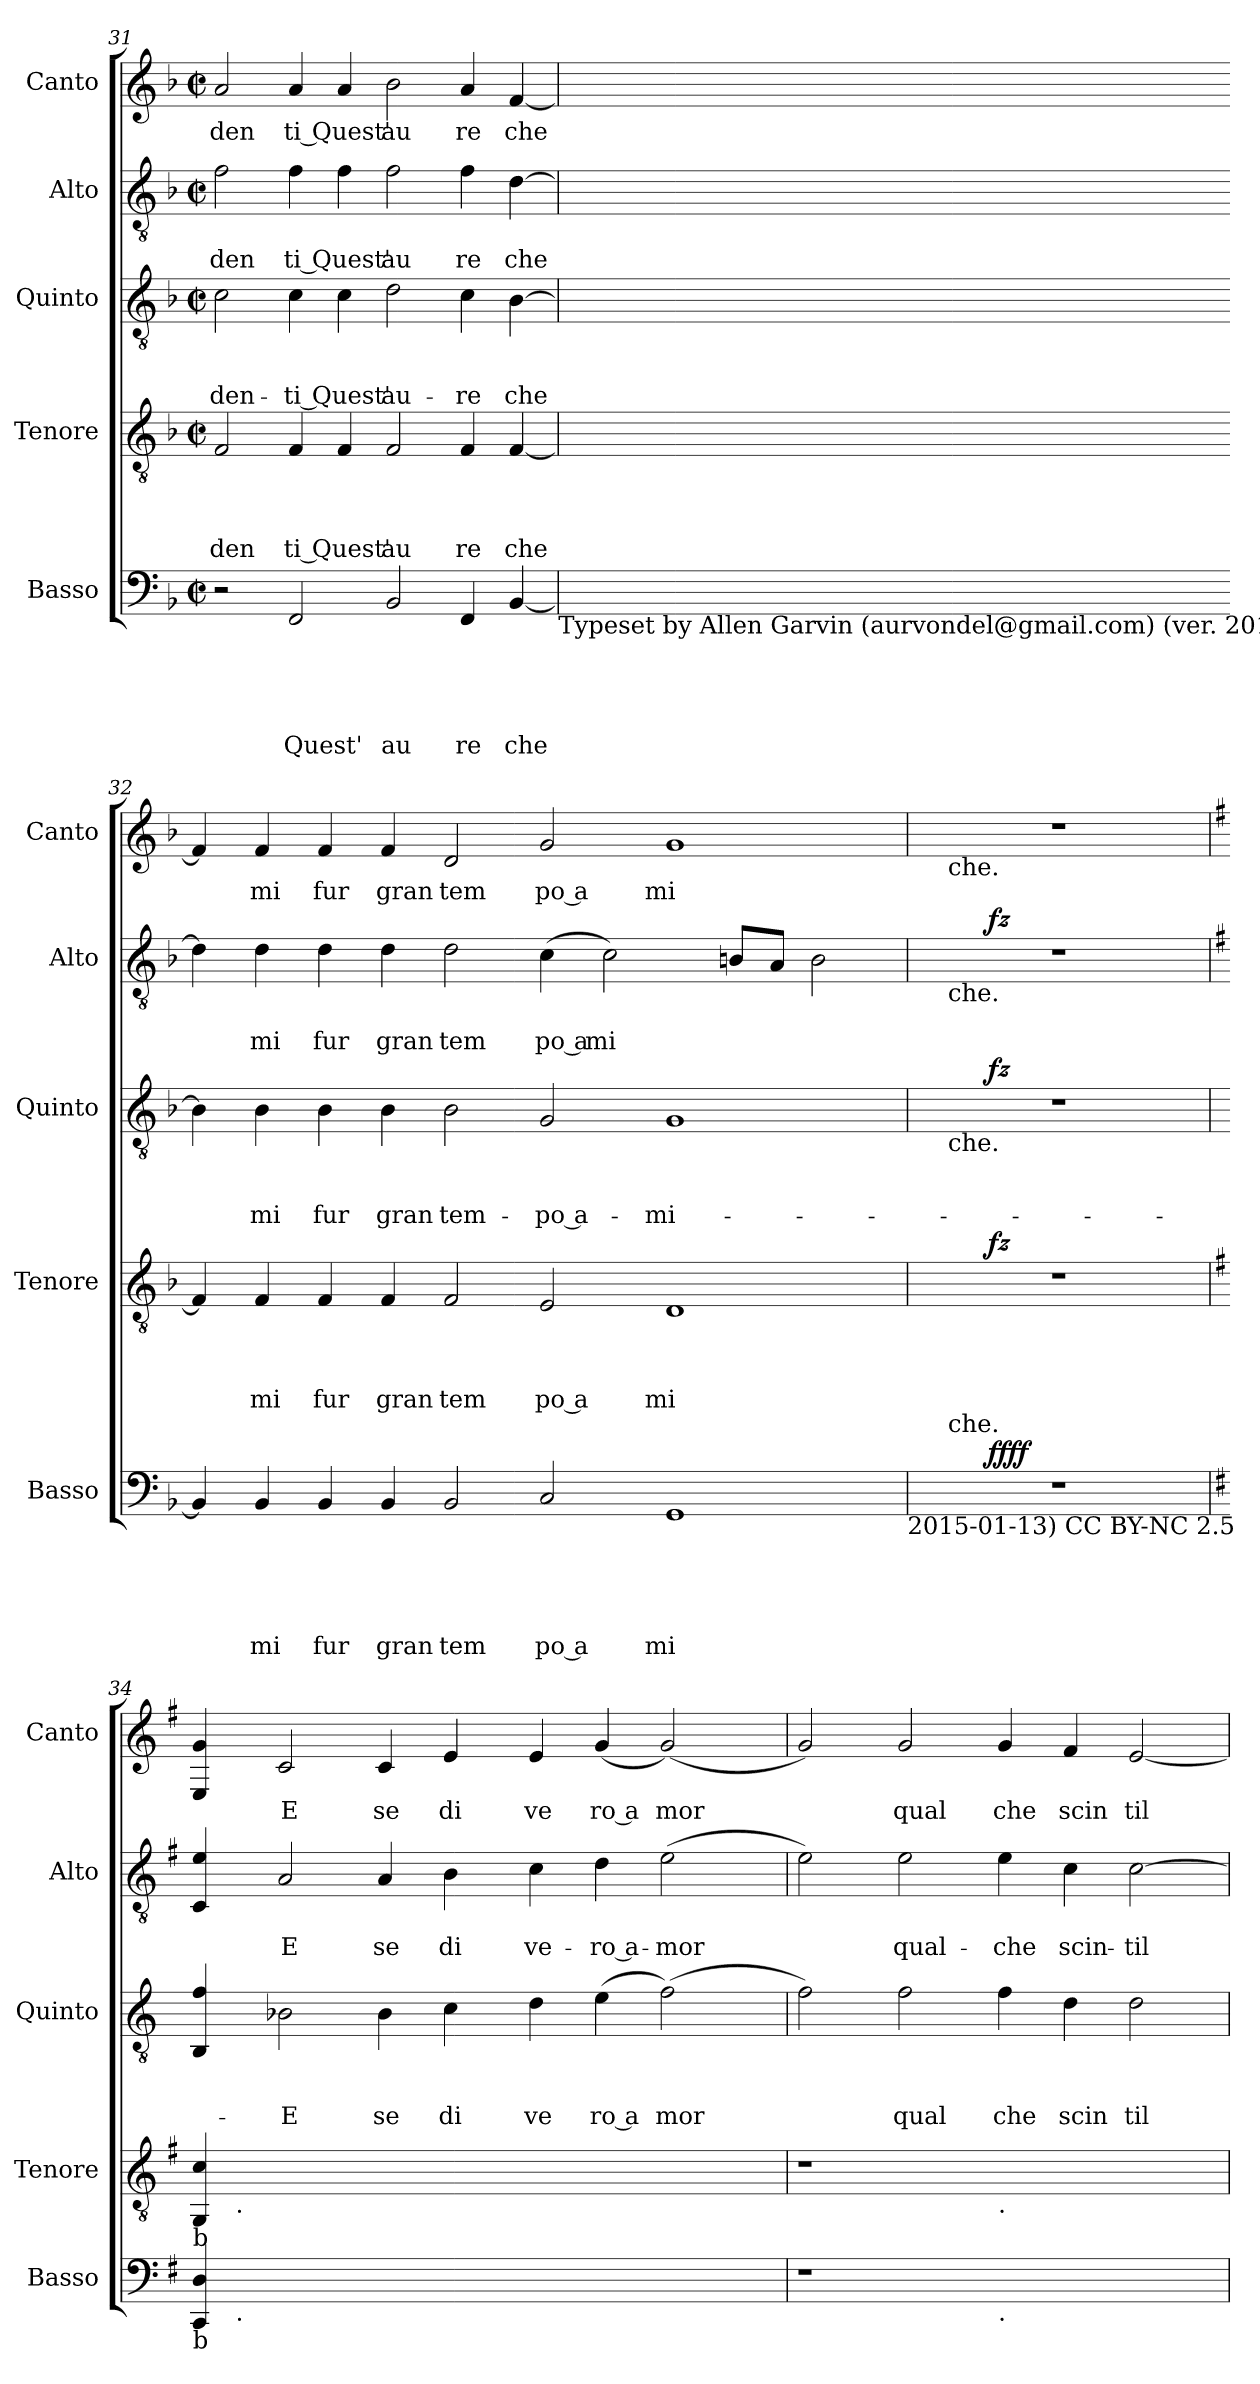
**kern	**text	**text	**text	**text	**text	**dynam	**kern	**text	**text	**text	**text	**dynam	**kern	**text	**text	**text	**dynam	**kern	**text	**text	**dynam	**kern	**text
*part5	*part5	*part5	*part5	*part5	*part5	*part5	*part4	*part4	*part4	*part4	*part4	*part4	*part3	*part3	*part3	*part3	*part3	*part2	*part2	*part2	*part2	*part1	*part1
*staff5	*staff5	*staff5	*staff5	*staff5	*staff5	*staff5	*staff4	*staff4	*staff4	*staff4	*staff4	*staff4	*staff3	*staff3	*staff3	*staff3	*staff3	*staff2	*staff2	*staff2	*staff2	*staff1	*staff1
*I"Basso	*	*	*	*	*	*	*I"Tenore	*	*	*	*	*	*I"Quinto	*	*	*	*	*I"Alto	*	*	*	*I"Canto	*
*I'Basso	*	*	*	*	*	*	*I'Tenore	*	*	*	*	*	*I'Quinto	*	*	*	*	*I'Alto	*	*	*	*I'Canto	*
*clefF4	*	*	*	*	*	*	*clefGv2	*	*	*	*	*	*clefGv2	*	*	*	*	*clefGv2	*	*	*	*clefG2	*
*ITrd-3c-5	*	*	*	*	*	*	*ITrd-3c-5	*	*	*	*	*	*	*	*	*	*	*ITrd-3c-5	*	*	*	*ITrd-3c-5	*
*k[b-e-]	*	*	*	*	*	*	*k[b-e-]	*	*	*	*	*	*k[b-]	*	*	*	*	*k[b-e-]	*	*	*	*k[b-e-]	*
*B-:	*	*	*	*	*	*	*B-:	*	*	*	*	*	*F:	*	*	*	*	*B-:	*	*	*	*B-:	*
*M2/2	*	*	*	*	*	*	*M2/2	*	*	*	*	*	*M2/2	*	*	*	*	*M2/2	*	*	*	*M2/2	*
*met(c|)	*	*	*	*	*	*	*met(c|)	*	*	*	*	*	*met(c|)	*	*	*	*	*met(c|)	*	*	*	*met(c|)	*
=31	=31	=31	=31	=31	=31	=31	=31	=31	=31	=31	=31	=31	=31	=31	=31	=31	=31	=31	=31	=31	=31	=31	=31
!	!	!	!	!	!	!	!	!	!	!	!LO:LY:b	!	!	!	!	!LO:LY:b	!	!	!	!LO:LY:b	!	!	!LO:LY:b
2r	.	.	.	.	.	.	2B-/	.	.	.	den	.	2c\	.	.	-den-	.	2b-\	.	den	.	2dd/	den
!	!	!	!	!	!LO:LY:b	!	!	!	!	!	!LO:LY:b	!	!	!	!	!LO:LY:b	!	!	!	!LO:LY:b	!	!	!LO:LY:b
2BB-/	.	.	.	.	Quest'	.	4B-/	.	.	.	ti Quest'	.	4c\	.	.	-ti Quest'	.	4b-\	.	ti Quest'	.	4dd/	ti Quest'
.	.	.	.	.	.	.	4B-/	.	.	.	.	.	4c\	.	.	.	.	4b-\	.	.	.	4dd/	.
!	!	!	!	!	!LO:LY:b	!	!	!	!	!	!LO:LY:b	!	!	!	!	!LO:LY:b	!	!	!	!LO:LY:b	!	!	!LO:LY:b
2E-/	.	.	.	.	au	.	2B-/	.	.	.	au	.	2d\	.	.	au-	.	2b-\	.	au	.	2ee-\	au
!	!	!	!	!	!LO:LY:b	!	!	!	!	!	!LO:LY:b	!	!	!	!	!LO:LY:b	!	!	!	!LO:LY:b	!	!	!LO:LY:b
4BB-/	.	.	.	.	re	.	4B-/	.	.	.	re	.	4c\	.	.	-re	.	4b-\	.	re	.	4dd/	re
!	!	!	!	!	!LO:LY:b	!	!	!	!	!	!LO:LY:b	!	!	!	!	!LO:LY:b	!	!	!	!LO:LY:b	!	!	!LO:LY:b
[<4E-/	.	.	.	.	che	.	[<4B-/	.	.	.	che	.	[>4B-\	.	.	che	.	[>4g\	.	che	.	[<4b-/	che
!LO:TX:b:t=Typeset by Allen Garvin (aurvondel@gmail.com) (ver. 2015-01-13)	!	!	!	!	!	!	!	!	!	!	!	!	!	!	!	!	!	!	!	!	!	!	!
=32	=32	=32	=32	=32	=32	=32	=32	=32	=32	=32	=32	=32	=32	=32	=32	=32	=32	=32	=32	=32	=32	=32	=32
4E-/]	.	.	.	.	.	.	4B-/]	.	.	.	.	.	4B-\]	.	.	.	.	4g\]	.	.	.	4b-</]	.
!	!	!	!	!	!LO:LY:b	!	!	!	!	!	!LO:LY:b	!	!	!	!	!LO:LY:b	!	!	!	!LO:LY:b	!	!	!LO:LY:b
4E-/	.	.	.	.	mi	.	4B-/	.	.	.	mi	.	4B-\	.	.	mi	.	4g\	.	mi	.	4b-/	mi
!	!	!	!	!	!LO:LY:b	!	!	!	!	!	!LO:LY:b	!	!	!	!	!LO:LY:b	!	!	!	!LO:LY:b	!	!	!LO:LY:b
4E-/	.	.	.	.	fur	.	4B-/	.	.	.	fur	.	4B-\	.	.	fur	.	4g\	.	fur	.	4b-/	fur
!	!	!	!	!	!LO:LY:b	!	!	!	!	!	!LO:LY:b	!	!	!	!	!LO:LY:b	!	!	!	!LO:LY:b	!	!	!LO:LY:b
4E-/	.	.	.	.	gran	.	4B-/	.	.	.	gran	.	4B-\	.	.	gran	.	4g\	.	gran	.	4b-/	gran
!	!	!	!	!	!LO:LY:b	!	!	!	!	!	!LO:LY:b	!	!	!	!	!LO:LY:b	!	!	!	!LO:LY:b	!	!	!LO:LY:b
2E-/	.	.	.	.	tem	.	2B-/	.	.	.	tem	.	2B-\	.	.	tem-	.	2g\	.	tem	.	2g/	tem
!	!	!	!	!	!LO:LY:b:rj	!	!	!	!	!	!LO:LY:b:rj	!	!	!	!	!LO:LY:b:rj	!	!	!	!LO:LY:b:rj	!	!	!LO:LY:b:rj
2F/	.	.	.	.	po a	.	2A/	.	.	.	po a	.	2G/	.	.	-po a-	.	(<4f\	.	po a	.	2cc/	po a
!	!	!	!	!	!	!	!	!	!	!	!	!	!	!	!	!	!	!	!	!LO:LY:b	!	!	!
.	.	.	.	.	.	.	.	.	.	.	.	.	.	.	.	.	.	2f\)	.	mi	.	.	.
!	!	!	!	!	!LO:LY:b	!	!	!	!	!	!LO:LY:b	!	!	!	!	!LO:LY:b	!	!	!	!	!	!	!LO:LY:b
1C	.	.	.	.	mi	.	1G	.	.	.	mi	.	1G	.	.	-mi-	.	.	.	.	.	1cc	mi
.	.	.	.	.	.	.	.	.	.	.	.	.	.	.	.	.	.	8en/L	.	.	.	.	.
.	.	.	.	.	.	.	.	.	.	.	.	.	.	.	.	.	.	8d/J	.	.	.	.	.
.	.	.	.	.	.	.	.	.	.	.	.	.	.	.	.	.	.	2e\	.	.	.	.	.
!LO:TX:b:t=2015-01-13) CC BY-NC 2.5	!	!	!	!	!	!	!	!	!	!	!	!	!	!	!	!	!	!	!	!	!	!	!
=33	=33	=33	=33	=33	=33	=33	=33	=33	=33	=33	=33	=33	=33	=33	=33	=33	=33	=33	=33	=33	=33	=33	=33
*^	*	*	*	*	*	*	*^	*	*	*	*	*	*^	*	*	*	*	*^	*	*	*	*^	*
*	*^	*	*	*	*	*	*	*	*	*	*	*	*	*	*	*^	*	*	*	*	*	*^	*	*	*	*	*	*
1r	8..ryy	16.ryy	.	.	.	.	.	.	1r	8..ryy	.	.	.	.	.	1r	8..ryy	16.ryy	.	.	.	.	1r	8..ryy	16.ryy	.	.	.	1r	16.ryy	.
!	!	!	!	!	!	!	!	!	!	!	!	!	!	!	!	!	!	!	!	!	!	!	!	!	!	!	!	!	!	!LO:TX:b:t=che.	!
!	!	!	!	!	!	!	!	!	!	!	!	!	!	!	!	!	!	!	!	!	!	!	!	!	!LO:TX:b:t=che.	!	!	!	!	!	!
!	!	!	!	!	!	!	!	!	!	!	!	!	!	!	!	!	!	!LO:TX:b:t=che.	!	!	!	!	!	!	!	!	!	!	!	!	!
!	!	!LO:TX:a:t=che.	!	!	!	!	!	!	!	!	!	!	!	!	!	!	!	!	!	!	!	!	!	!	!	!	!	!	!	!	!
.	.	2ryy	.	.	.	.	.	.	.	.	.	.	.	.	.	.	.	2ryy	.	.	.	.	.	.	2ryy	.	.	.	.	2ryy	.
!	!	!	!	!	!	!	!	!LO:DY:b	!	!	!	!	!	!	!LO:DY:b	!	!	!	!	!	!	!LO:DY:b	!	!	!	!	!	!LO:DY:a	!	!	!
.	2ryy	.	.	.	.	.	.	ffff	.	2ryy	.	.	.	.	fz	.	2ryy	.	.	.	.	fz	.	2ryy	.	.	.	fz	.	.	.
.	.	4ryy	.	.	.	.	.	.	.	.	.	.	.	.	.	.	.	4ryy	.	.	.	.	.	.	4ryy	.	.	.	.	4ryy	.
.	4ryy	.	.	.	.	.	.	.	.	4ryy	.	.	.	.	.	.	4ryy	.	.	.	.	.	.	4ryy	.	.	.	.	.	.	.
.	.	8ryy	.	.	.	.	.	.	.	.	.	.	.	.	.	.	.	8ryy	.	.	.	.	.	.	8ryy	.	.	.	.	8ryy	.
.	32ryy	32ryy	.	.	.	.	.	.	.	32ryy	.	.	.	.	.	.	32ryy	32ryy	.	.	.	.	.	32ryy	32ryy	.	.	.	.	32ryy	.
*	*	*	*	*	*	*	*	*	*	*	*	*	*	*	*	*v	*v	*v	*	*	*	*	*	*	*	*	*	*	*v	*v	*
*v	*v	*v	*	*	*	*	*	*	*	*	*	*	*	*	*	*	*	*	*	*	*v	*v	*v	*	*	*	*	*
!!LO:PB:g=z
=34	=34	=34	=34	=34	=34	=34	=34	=34	=34	=34	=34	=34	=34	=34	=34	=34	=34	=34	=34	=34	=34	=34	=34	=34
*k[]	*	*	*	*	*	*	*k[]	*	*	*	*	*	*	*k[]	*	*	*	*	*k[]	*	*	*	*k[]	*
*C:	*	*	*	*	*	*	*C:	*	*	*	*	*	*	*C:	*	*	*	*	*C:	*	*	*	*C:	*
*^	*	*	*	*	*	*	*	*	*	*	*	*	*	*^	*	*	*	*	*^	*	*	*	*^	*
*	*^	*	*	*	*	*	*	*	*	*	*	*	*	*	*	*^	*	*	*	*	*	*^	*	*	*	*	*	*
!	!	!	!	!	!	!	!	!	!	!	!	!	!	!	!	!	!	!	!	!	!	!	!	!	!	!	!	!	!LO:TX:b:t=b	!	!
!	!	!	!	!	!	!	!	!	!	!	!	!	!	!	!	!	!	!	!	!	!	!	!LO:TX:b:t=b	!	!	!	!	!	!	!	!
!	!	!	!	!	!	!	!	!	!LO:TX:b:t=b	!	!	!	!	!	!	!	!	!	!	!	!	!	!	!	!	!	!	!	!	!	!
!LO:TX:b:t=b	!	!	!	!	!	!	!	!	!	!	!	!	!	!	!	!	!	!	!	!	!	!	!	!	!	!	!	!	!	!	!
*	*	*	*	*	*	*	*	*	*	*	*	*	*	*	*	*v	*v	*v	*	*	*	*	*	*	*	*	*	*	*v	*v	*
*	*v	*v	*	*	*	*	*	*	*	*	*	*	*	*	*	*	*	*	*	*	*v	*v	*v	*	*	*	*	*
4FF/ 4G/	8ryy	.	.	.	.	.	.	4C/ 4f/	8ryy	.	.	.	.	.	4BB/ 4f/	.	.	.	.	4F/ 4a/	.	.	.	4A/ 4cc/	.
!	!	!	!	!	!	!	!	!	!LO:TX:b:t=.	!	!	!	!	!	!	!	!	!	!	!	!	!	!	!	!
!	!LO:TX:b:t=.	!	!	!	!	!	!	!	!	!	!	!	!	!	!	!	!	!	!	!	!	!	!	!	!
.	1ryy	.	.	.	.	.	.	.	1ryy	.	.	.	.	.	.	.	.	.	.	.	.	.	.	.	.
!	!	!	!	!	!	!	!	!	!	!	!	!	!	!	!	!	!	!LO:LY:b	!	!	!	!LO:LY:b	!	!	!LO:LY:b
0ryy	.	.	.	.	.	.	.	0ryy	.	.	.	.	.	.	2B-X\	.	.	-E	.	2d/	.	E	.	2f/	E
!	!	!	!	!	!	!	!	!	!	!	!	!	!	!	!	!	!	!LO:LY:b	!	!	!	!LO:LY:b	!	!	!LO:LY:b
.	.	.	.	.	.	.	.	.	.	.	.	.	.	.	4B-\	.	.	se	.	4d/	.	se	.	4f/	se
!	!	!	!	!	!	!	!	!	!	!	!	!	!	!	!	!	!	!LO:LY:b	!	!	!	!LO:LY:b	!	!	!LO:LY:b
.	.	.	.	.	.	.	.	.	.	.	.	.	.	.	4c\	.	.	di	.	4e\	.	di	.	4a/	di
.	1ryy	.	.	.	.	.	.	.	1ryy	.	.	.	.	.	.	.	.	.	.	.	.	.	.	.	.
!	!	!	!	!	!	!	!	!	!	!	!	!	!	!	!	!	!	!LO:LY:b	!	!	!	!LO:LY:b	!	!	!LO:LY:b
.	.	.	.	.	.	.	.	.	.	.	.	.	.	.	4d\	.	.	ve	.	4f\	.	ve-	.	4a/	ve
!	!	!	!	!	!	!	!	!	!	!	!	!	!	!	!	!	!	!LO:LY:b:rj	!	!	!	!LO:LY:b:rj	!	!	!LO:LY:b:rj
.	.	.	.	.	.	.	.	.	.	.	.	.	.	.	(<4e\	.	.	ro a	.	4g\	.	-ro a-	.	(<4cc/	ro a
!	!	!	!	!	!	!	!	!	!	!	!	!	!	!	!	!	!	!LO:LY:b	!	!	!	!LO:LY:b	!	!	!LO:LY:b
.	.	.	.	.	.	.	.	.	.	.	.	.	.	.	((>2f\)	.	.	mor	.	(>2a\	.	-mor	.	(2cc/)	mor
.	8ryy	.	.	.	.	.	.	.	8ryy	.	.	.	.	.	.	.	.	.	.	.	.	.	.	.	.
*v	*v	*	*	*	*	*	*	*	*	*	*	*	*	*	*	*	*	*	*	*	*	*	*	*	*
*	*	*	*	*	*	*	*v	*v	*	*	*	*	*	*	*	*	*	*	*	*	*	*	*	*
=35	=35	=35	=35	=35	=35	=35	=35	=35	=35	=35	=35	=35	=35	=35	=35	=35	=35	=35	=35	=35	=35	=35	=35
1r	.	.	.	.	.	.	1r	.	.	.	.	.	2f\)	.	.	.	.	2a\)	.	.	.	2cc/)	.
!	!	!	!	!	!	!	!	!	!	!	!	!	!	!	!	!LO:LY:b	!	!	!	!LO:LY:b	!	!	!LO:LY:b
.	.	.	.	.	.	.	.	.	.	.	.	.	2f\	.	.	qual	.	2a\	.	qual-	.	2cc/	qual
!	!	!	!	!	!	!	!LO:TX:b:t=.	!	!	!	!	!	!	!	!	!	!	!	!	!	!	!	!
!LO:TX:b:t=.	!	!	!	!	!	!	!	!	!	!	!	!	!	!	!	!	!	!	!	!	!	!	!
!	!	!	!	!	!	!	!	!	!	!	!	!	!	!	!	!LO:LY:b	!	!	!	!LO:LY:b	!	!	!LO:LY:b
1ryy	.	.	.	.	.	.	1ryy	.	.	.	.	.	4f\	.	.	che	.	4a\	.	-che	.	4cc/	che
!	!	!	!	!	!	!	!	!	!	!	!	!	!	!	!	!LO:LY:b	!	!	!	!LO:LY:b	!	!	!LO:LY:b
.	.	.	.	.	.	.	.	.	.	.	.	.	4d\	.	.	scin	.	4f\	.	scin-	.	4b/	scin
!	!	!	!	!	!	!	!	!	!	!	!	!	!	!	!	!LO:LY:b	!	!	!	!LO:LY:b	!	!	!LO:LY:b
.	.	.	.	.	.	.	.	.	.	.	.	.	2d\	.	.	til	.	[>2f\	.	-til-	.	[<2a/	til
=	=	=	=	=	=	=	=	=	=	=	=	=	=	=	=	=	=	=	=	=	=	=	=
*-	*-	*-	*-	*-	*-	*-	*-	*-	*-	*-	*-	*-	*-	*-	*-	*-	*-	*-	*-	*-	*-	*-	*-
